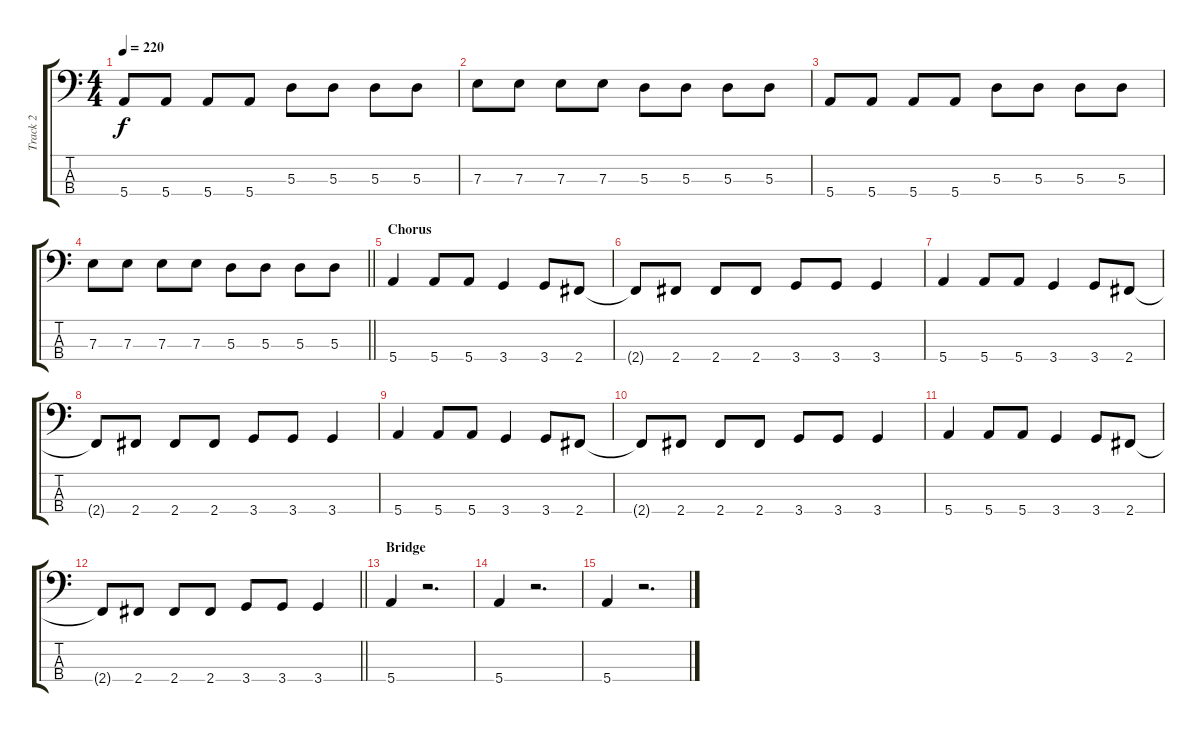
\track ("Track 2" "Track 2") {instrument electricbasspick}
\staff {score tabs}
\tuning (G2 D2 A1 E1) {hide}
\ts (4 4)
\tempo 220
\clef f4
\ks c
5.4.8{dy f} 5.4.8 5.4.8 5.4.8 5.3.8 5.3.8 5.3.8 5.3.8 |
7.3.8 7.3.8 7.3.8 7.3.8 5.3.8 5.3.8 5.3.8 5.3.8 |
5.4.8 5.4.8 5.4.8 5.4.8 5.3.8 5.3.8 5.3.8 5.3.8 |
\barLineRight lightlight
7.3.8 7.3.8 7.3.8 7.3.8 5.3.8 5.3.8 5.3.8 5.3.8 |
\section ("" "Chorus")
5.4.4 5.4.8 5.4.8 3.4.4 3.4.8 2.4.8 |
2.4{t}.8 2.4.8 2.4.8 2.4.8 3.4.8 3.4.8 3.4.4 |
5.4.4 5.4.8 5.4.8 3.4.4 3.4.8 2.4.8 |
2.4{t}.8 2.4.8 2.4.8 2.4.8 3.4.8 3.4.8 3.4.4 |
5.4.4 5.4.8 5.4.8 3.4.4 3.4.8 2.4.8 |
2.4{t}.8 2.4.8 2.4.8 2.4.8 3.4.8 3.4.8 3.4.4 |
5.4.4 5.4.8 5.4.8 3.4.4 3.4.8 2.4.8 |
\barLineRight lightlight
2.4{t}.8 2.4.8 2.4.8 2.4.8 3.4.8 3.4.8 3.4.4 |
\section ("" "Bridge")
5.4.4 r.2{d} |
5.4.4 r.2{d} |
5.4.4 r.2{d}
